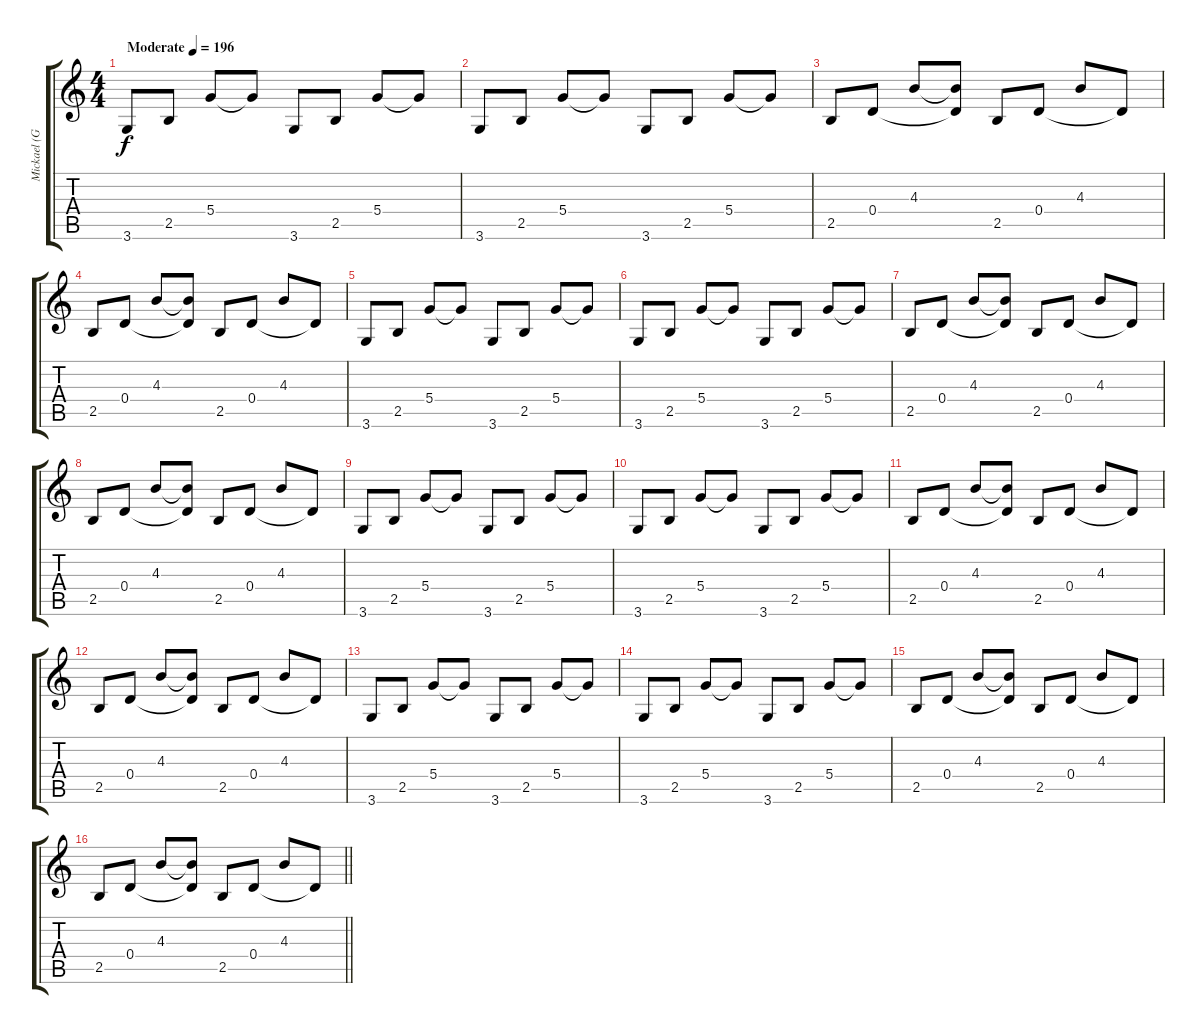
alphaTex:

\track ("Mickael (Guitar_01)" "Mickael (G") {instrument electricguitarclean}
\staff {score tabs}
\tuning (E4 B3 G3 D3 A2 E2) {hide}
\ts (4 4)
\tempo (196 "Moderate")
\clef g2
\ks c
3.6.8{dy f instrument electricguitarclean} 2.5.8 5.4.8 5.4{t}.8 3.6.8 2.5.8 5.4.8 5.4{t}.8 |
3.6.8 2.5.8 5.4.8 5.4{t}.8 3.6.8 2.5.8 5.4.8 5.4{t}.8 |
2.5.8 0.4.8 4.3.8 (4.3{t} 0.4{t}).8 2.5.8 0.4.8 4.3.8 0.4{t}.8 |
2.5.8 0.4.8 4.3.8 (4.3{t} 0.4{t}).8 2.5.8 0.4.8 4.3.8 0.4{t}.8 |
3.6.8 2.5.8 5.4.8 5.4{t}.8 3.6.8 2.5.8 5.4.8 5.4{t}.8 |
3.6.8 2.5.8 5.4.8 5.4{t}.8 3.6.8 2.5.8 5.4.8 5.4{t}.8 |
2.5.8 0.4.8 4.3.8 (4.3{t} 0.4{t}).8 2.5.8 0.4.8 4.3.8 0.4{t}.8 |
2.5.8 0.4.8 4.3.8 (4.3{t} 0.4{t}).8 2.5.8 0.4.8 4.3.8 0.4{t}.8 |
3.6.8 2.5.8 5.4.8 5.4{t}.8 3.6.8 2.5.8 5.4.8 5.4{t}.8 |
3.6.8 2.5.8 5.4.8 5.4{t}.8 3.6.8 2.5.8 5.4.8 5.4{t}.8 |
2.5.8 0.4.8 4.3.8 (4.3{t} 0.4{t}).8 2.5.8 0.4.8 4.3.8 0.4{t}.8 |
2.5.8 0.4.8 4.3.8 (4.3{t} 0.4{t}).8 2.5.8 0.4.8 4.3.8 0.4{t}.8 |
3.6.8 2.5.8 5.4.8 5.4{t}.8 3.6.8 2.5.8 5.4.8 5.4{t}.8 |
3.6.8 2.5.8 5.4.8 5.4{t}.8 3.6.8 2.5.8 5.4.8 5.4{t}.8 |
2.5.8 0.4.8 4.3.8 (4.3{t} 0.4{t}).8 2.5.8 0.4.8 4.3.8 0.4{t}.8 |
\barLineRight lightlight
2.5.8 0.4.8 4.3.8 (4.3{t} 0.4{t}).8 2.5.8 0.4.8 4.3.8 0.4{t}.8
